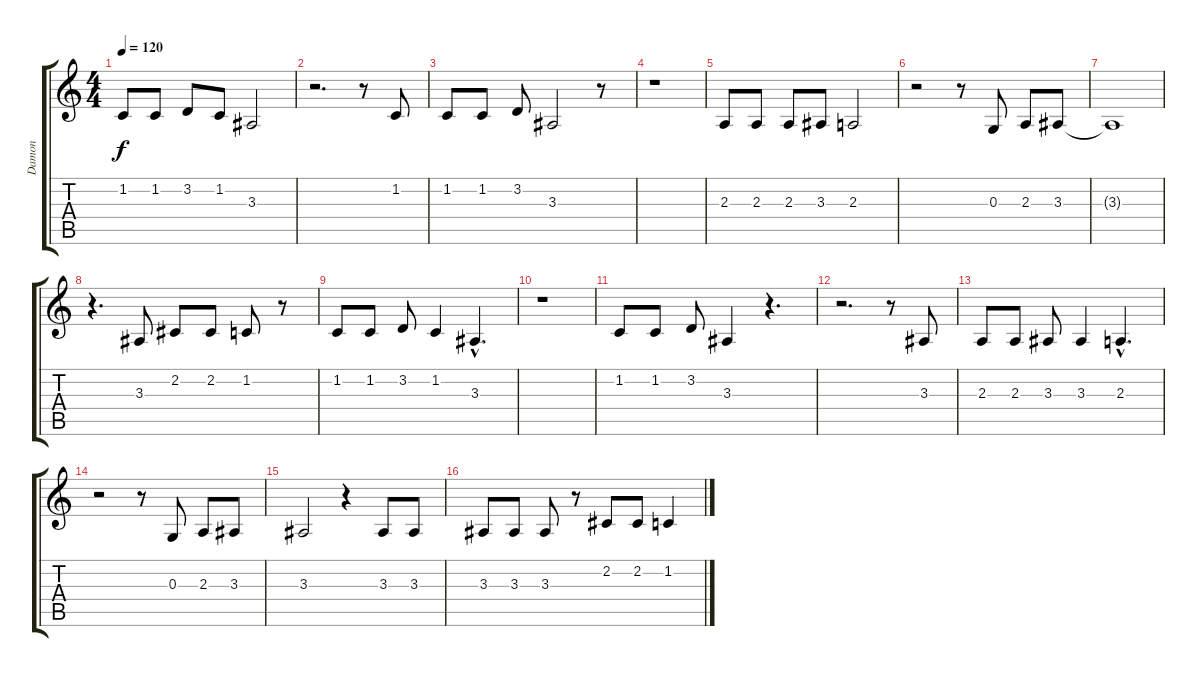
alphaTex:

\track ("Damon" "Damon") {instrument drawbarorgan}
\staff {score tabs}
\tuning (E4 B3 G3 D3 A2 E2) {hide}
\ts (4 4)
\tempo 120
\clef g2
\ks c
1.2.8{dy f} 1.2.8 3.2.8 1.2.8 3.3.2 |
r.2{d} r.8 1.2.8 |
1.2.8 1.2.8 3.2.8 3.3.2 r.8 |
r.1 |
2.3.8 2.3.8 2.3.8 3.3.8 2.3.2 |
r.2 r.8 0.3.8 2.3.8 3.3.8 |
3.3{t}.1 |
r.4{d} 3.3.8 2.2.8 2.2.8 1.2.8 r.8 |
1.2.8 1.2.8 3.2.8 1.2.4 3.3{hac}.4{d} |
r.1 |
1.2.8 1.2.8 3.2.8 3.3.4 r.4{d} |
r.2{d} r.8 3.3.8 |
2.3.8 2.3.8 3.3.8 3.3.4 2.3{hac}.4{d} |
r.2 r.8 0.3.8 2.3.8 3.3.8 |
3.3.2 r.4 3.3.8 3.3.8 |
3.3.8 3.3.8 3.3.8 r.8 2.2.8 2.2.8 1.2.4
